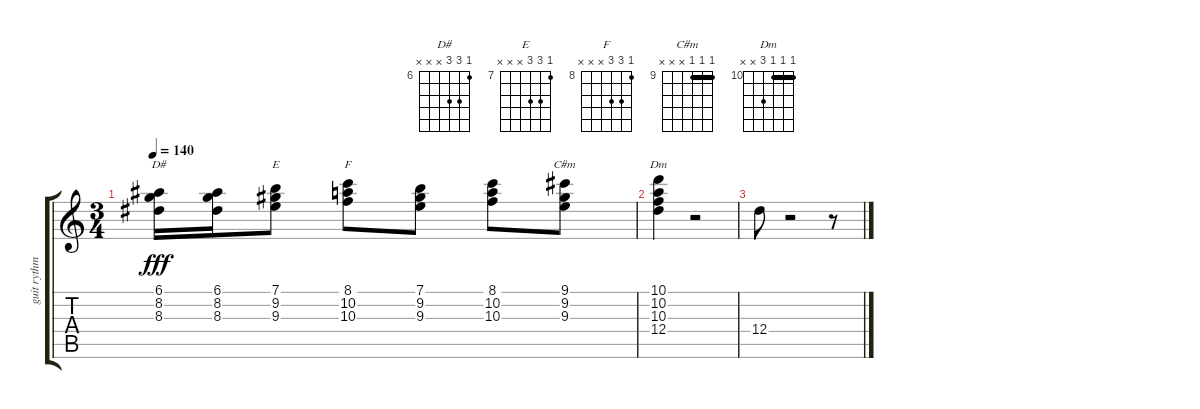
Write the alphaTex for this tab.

\track ("guit rythmique" "guit rythm") {instrument acousticguitarnylon}
\staff {score tabs}
\tuning (E4 B3 G3 D3 A2 E2) {hide}
\chord ("D#" 6 8 8 x x x) {firstfret 6}
\chord ("E" 7 9 9 x x x) {firstfret 7}
\chord ("F" 8 10 10 x x x) {firstfret 8}
\chord ("C#m" 9 9 9 x x x) {firstfret 9 barre 9}
\chord ("Dm" 10 10 10 12 x x) {firstfret 10 barre 10}
\ts (3 4)
\tempo 140
\clef g2
\ks c
(6.1 8.2 8.3).16{ch "D#" dy fff} (6.1 8.2 8.3).16 (7.1 9.2 9.3).8{ch "E"} (8.1 10.2 10.3).8{ch "F"} (7.1 9.2 9.3).8 (8.1 10.2 10.3).8 (9.1 9.2 9.3).8{ch "C#m"} |
(10.1 10.2 10.3 12.4).4{ch "Dm"} r.2 |
12.4.8 r.2 r.8
